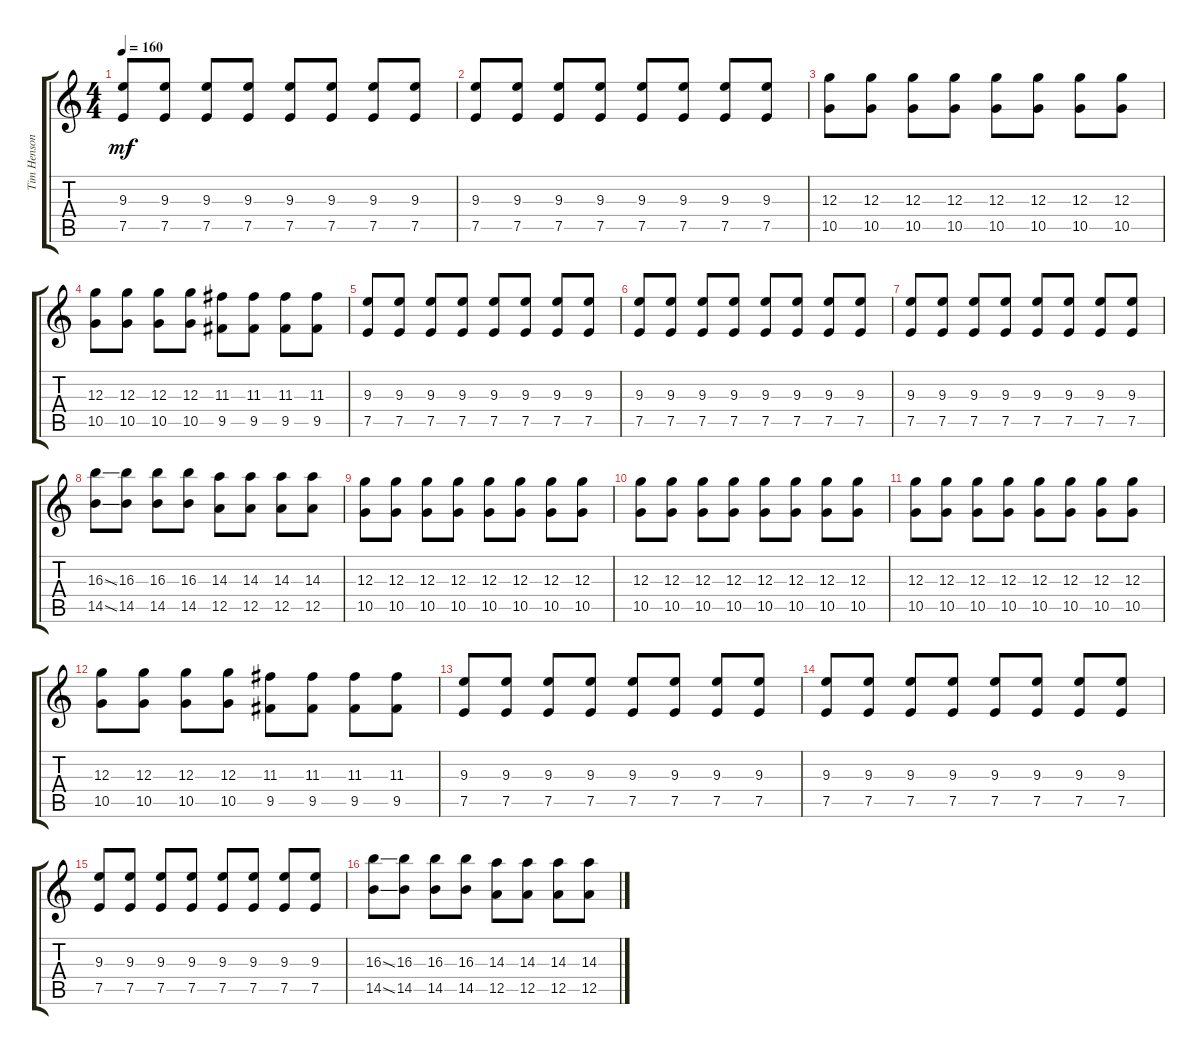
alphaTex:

\track ("Tim Henson Rhythm" "Tim Henson") {instrument acousticguitarnylon}
\staff {score tabs}
\tuning (E4 B3 G3 D3 A2 D2) {hide}
\ts (4 4)
\tempo 160
\clef g2
\ks c
(9.3 7.5).8{dy mf} (9.3 7.5).8 (9.3 7.5).8 (9.3 7.5).8 (9.3 7.5).8 (9.3 7.5).8 (9.3 7.5).8 (9.3 7.5).8 |
(9.3 7.5).8 (9.3 7.5).8 (9.3 7.5).8 (9.3 7.5).8 (9.3 7.5).8 (9.3 7.5).8 (9.3 7.5).8 (9.3 7.5).8 |
(12.3 10.5).8 (12.3 10.5).8 (12.3 10.5).8 (12.3 10.5).8 (12.3 10.5).8 (12.3 10.5).8 (12.3 10.5).8 (12.3 10.5).8 |
(12.3 10.5).8 (12.3 10.5).8 (12.3 10.5).8 (12.3 10.5).8 (11.3 9.5).8 (11.3 9.5).8 (11.3 9.5).8 (11.3 9.5).8 |
(9.3 7.5).8 (9.3 7.5).8 (9.3 7.5).8 (9.3 7.5).8 (9.3 7.5).8 (9.3 7.5).8 (9.3 7.5).8 (9.3 7.5).8 |
(9.3 7.5).8 (9.3 7.5).8 (9.3 7.5).8 (9.3 7.5).8 (9.3 7.5).8 (9.3 7.5).8 (9.3 7.5).8 (9.3 7.5).8 |
(9.3 7.5).8 (9.3 7.5).8 (9.3 7.5).8 (9.3 7.5).8 (9.3 7.5).8 (9.3 7.5).8 (9.3 7.5).8 (9.3 7.5).8 |
(16.3{ss} 14.5{ss}).8 (16.3 14.5).8 (16.3 14.5).8 (16.3 14.5).8 (14.3 12.5).8 (14.3 12.5).8 (14.3 12.5).8 (14.3 12.5).8 |
(12.3 10.5).8 (12.3 10.5).8 (12.3 10.5).8 (12.3 10.5).8 (12.3 10.5).8 (12.3 10.5).8 (12.3 10.5).8 (12.3 10.5).8 |
(12.3 10.5).8 (12.3 10.5).8 (12.3 10.5).8 (12.3 10.5).8 (12.3 10.5).8 (12.3 10.5).8 (12.3 10.5).8 (12.3 10.5).8 |
(12.3 10.5).8 (12.3 10.5).8 (12.3 10.5).8 (12.3 10.5).8 (12.3 10.5).8 (12.3 10.5).8 (12.3 10.5).8 (12.3 10.5).8 |
(12.3 10.5).8 (12.3 10.5).8 (12.3 10.5).8 (12.3 10.5).8 (11.3 9.5).8 (11.3 9.5).8 (11.3 9.5).8 (11.3 9.5).8 |
(9.3 7.5).8 (9.3 7.5).8 (9.3 7.5).8 (9.3 7.5).8 (9.3 7.5).8 (9.3 7.5).8 (9.3 7.5).8 (9.3 7.5).8 |
(9.3 7.5).8 (9.3 7.5).8 (9.3 7.5).8 (9.3 7.5).8 (9.3 7.5).8 (9.3 7.5).8 (9.3 7.5).8 (9.3 7.5).8 |
(9.3 7.5).8 (9.3 7.5).8 (9.3 7.5).8 (9.3 7.5).8 (9.3 7.5).8 (9.3 7.5).8 (9.3 7.5).8 (9.3 7.5).8 |
(16.3{ss} 14.5{ss}).8 (16.3 14.5).8 (16.3 14.5).8 (16.3 14.5).8 (14.3 12.5).8 (14.3 12.5).8 (14.3 12.5).8 (14.3 12.5).8
